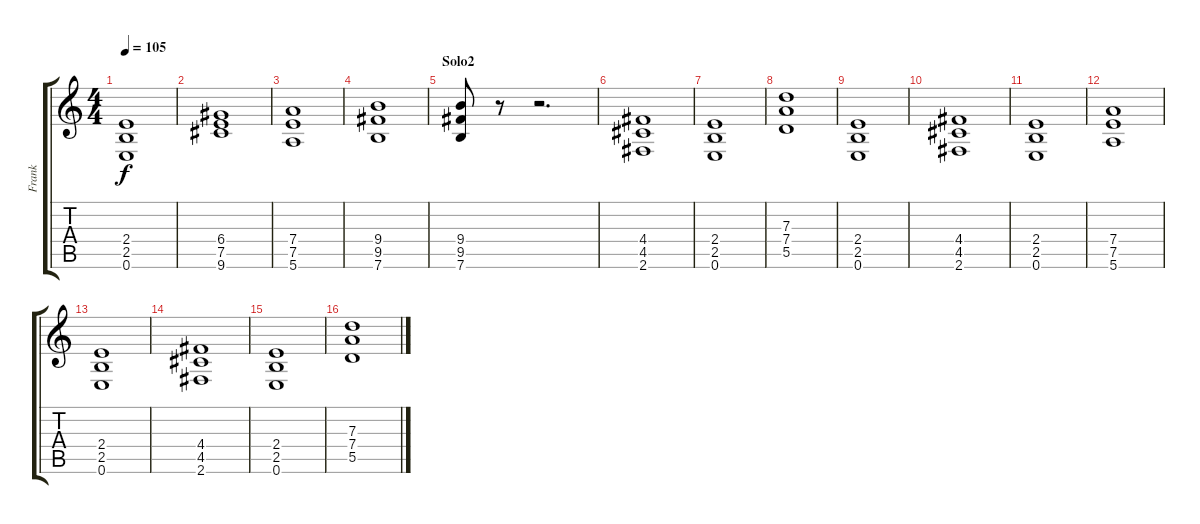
\track ("Frank" "Frank") {instrument distortionguitar}
\staff {score tabs}
\tuning (E4 B3 G3 D3 A2 E2) {hide}
\ts (4 4)
\tempo 105
\clef g2
\ks c
(2.4{t} 2.5{t} 0.6{t}).1{dy f} |
(6.4 7.5 9.6).1 |
(7.4 7.5 5.6).1 |
(9.4 9.5 7.6).1 |
\section ("" "Solo2")
(9.4 9.5 7.6).8 r.8 r.2{d} |
(4.4 4.5 2.6).1 |
(2.4 2.5 0.6).1 |
(7.3 7.4 5.5).1 |
(2.4 2.5 0.6).1 |
(4.4 4.5 2.6).1 |
(2.4 2.5 0.6).1 |
(7.4 7.5 5.6).1 |
(2.4 2.5 0.6).1 |
(4.4 4.5 2.6).1 |
(2.4 2.5 0.6).1 |
(7.3 7.4 5.5).1
